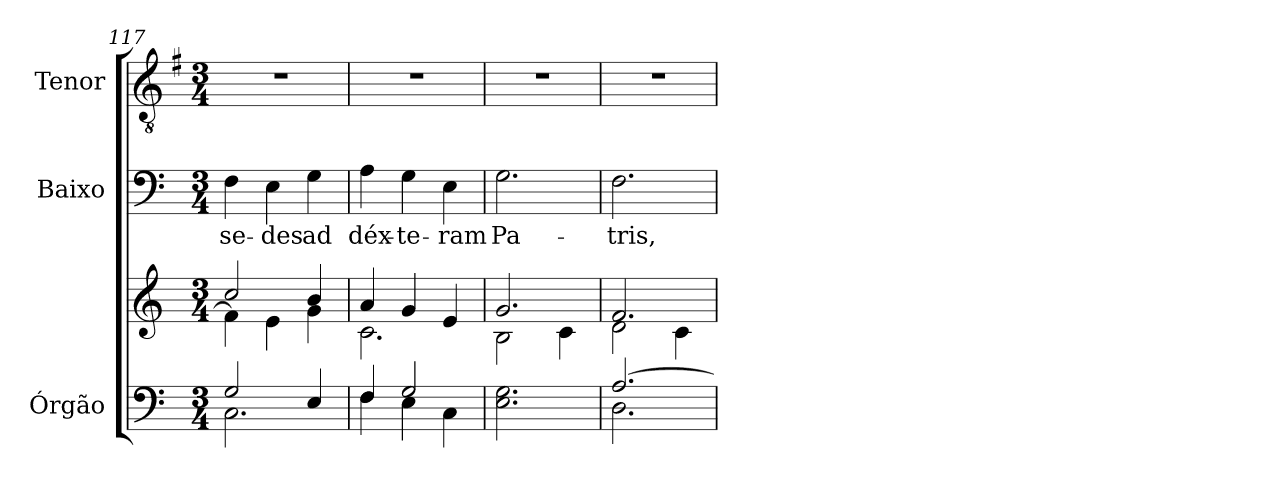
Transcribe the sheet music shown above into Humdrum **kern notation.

**kern	**kern	**kern	**text	**kern
*part3	*part3	*part2	*part2	*part1
*staff4	*staff3	*staff2	*staff2	*staff1
*I"Órgão	*	*I"Baixo	*	*I"Tenor
*I'Órg.	*	*	*	*I'Tr.
*clefF4	*clefG2	*clefF4	*	*clefGv2
*	*	*	*	*ITrd4c7
*k[]	*k[]	*k[]	*	*k[]
*C:	*C:	*C:	*	*C:
*M3/4	*M3/4	*M3/4	*	*M3/4
=117	=117	=117	=117	=117
*^	*^	*	*	*
!	!	!	!	!	!LO:LY:b:color=#000000	!LO:N:vis=1
2Gi/	2.Ci\	2cci/	4fi\]	4Fi\	se-	2.r
!	!	!	!	!	!LO:LY:b:color=#000000	!
.	.	.	4ei\	4Ei\	-des	.
!	!	!	!	!	!LO:LY:b:color=#000000	!
4Ei/	.	4bi/	4gi\	4Gi\	ad	.
=118	=118	=118	=118	=118	=118	=118
!	!	!	!	!	!LO:LY:b:color=#000000	!LO:N:vis=1
4Fi/	4Fi\	4ai/	2.ci\	4Ai\	déx-	2.r
!	!	!	!	!	!LO:LY:b:color=#000000	!
2Gi/	4Ei\	4gi/	.	4Gi\	-te-	.
!	!	!	!	!	!LO:LY:b:color=#000000	!
.	4Ci\	4ei/	.	4Ei\	-ram	.
*v	*v	*	*	*	*	*
=119	=119	=119	=119	=119	=119
*^	*	*	*	*	*
!	!	!	!	!	!LO:LY:b:color=#000000	!LO:N:vis=1
*v	*v	*	*	*	*	*
2.Ei\ 2.Gi	2.gi/	2Bi\	2.Gi\	Pa-	2.r
.	.	4ci\	.	.	.
=120	=120	=120	=120	=120	=120
*^	*	*	*	*	*
!	!	!	!	!	!LO:LY:b:color=#000000	!LO:N:vis=1
[>2.Ai/	2.Di\	2.fi/	2di\	2.Fi\	-tris,	2.r
.	.	.	4ci\	.	.	.
*v	*v	*	*	*	*	*
*	*v	*v	*	*	*
=	=	=	=	=
*-	*-	*-	*-	*-
